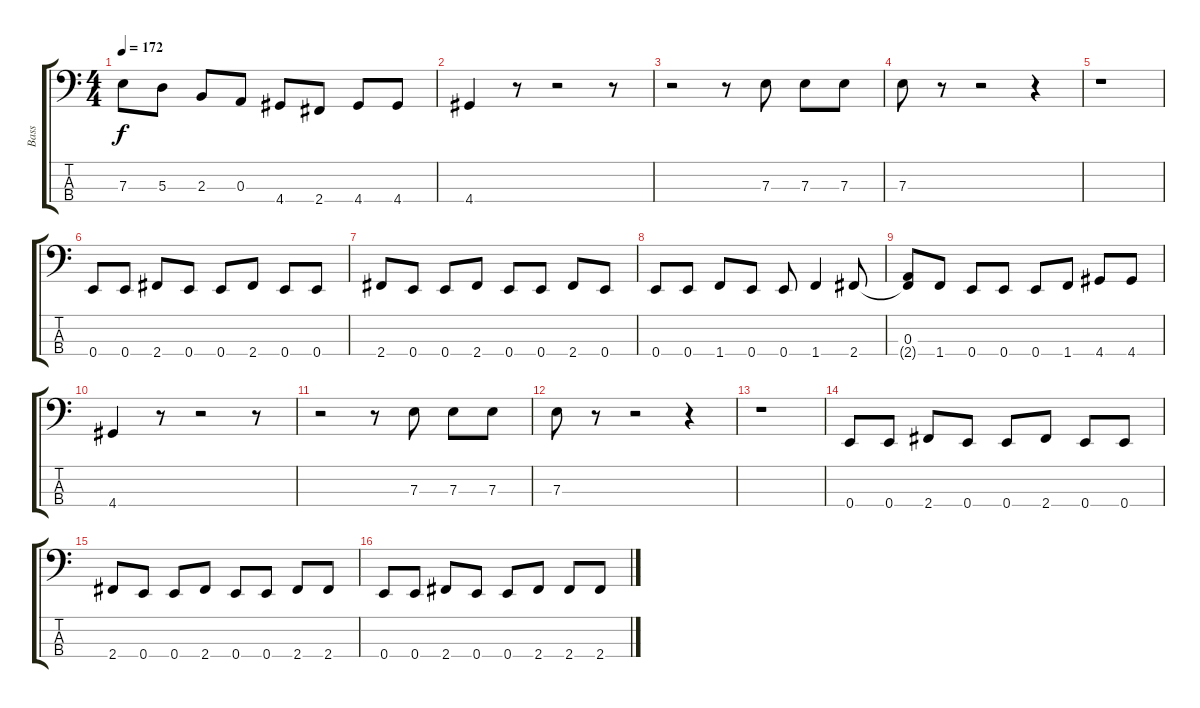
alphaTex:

\track ("Bass" "Bass") {instrument electricbassfinger}
\staff {score tabs}
\tuning (G2 D2 A1 E1) {hide}
\ts (4 4)
\tempo 172
\clef f4
\ks c
7.3{t}.8{dy f} 5.3.8 2.3.8 0.3.8 4.4.8 2.4.8 4.4.8 4.4.8 |
4.4.4 r.8 r.2 r.8 |
r.2 r.8 7.3.8 7.3.8 7.3.8 |
7.3.8 r.8 r.2 r.4 |
r.1 |
0.4.8 0.4.8 2.4.8 0.4.8 0.4.8 2.4.8 0.4.8 0.4.8 |
2.4.8 0.4.8 0.4.8 2.4.8 0.4.8 0.4.8 2.4.8 0.4.8 |
0.4.8 0.4.8 1.4.8 0.4.8 0.4.8 1.4.4 2.4.8 |
(0.3 2.4{t}).8 1.4.8 0.4.8 0.4.8 0.4.8 1.4.8 4.4.8 4.4.8 |
4.4.4 r.8 r.2 r.8 |
r.2 r.8 7.3.8 7.3.8 7.3.8 |
7.3.8 r.8 r.2 r.4 |
r.1 |
0.4.8 0.4.8 2.4.8 0.4.8 0.4.8 2.4.8 0.4.8 0.4.8 |
2.4.8 0.4.8 0.4.8 2.4.8 0.4.8 0.4.8 2.4.8 2.4.8 |
0.4.8 0.4.8 2.4.8 0.4.8 0.4.8 2.4.8 2.4.8 2.4.8
